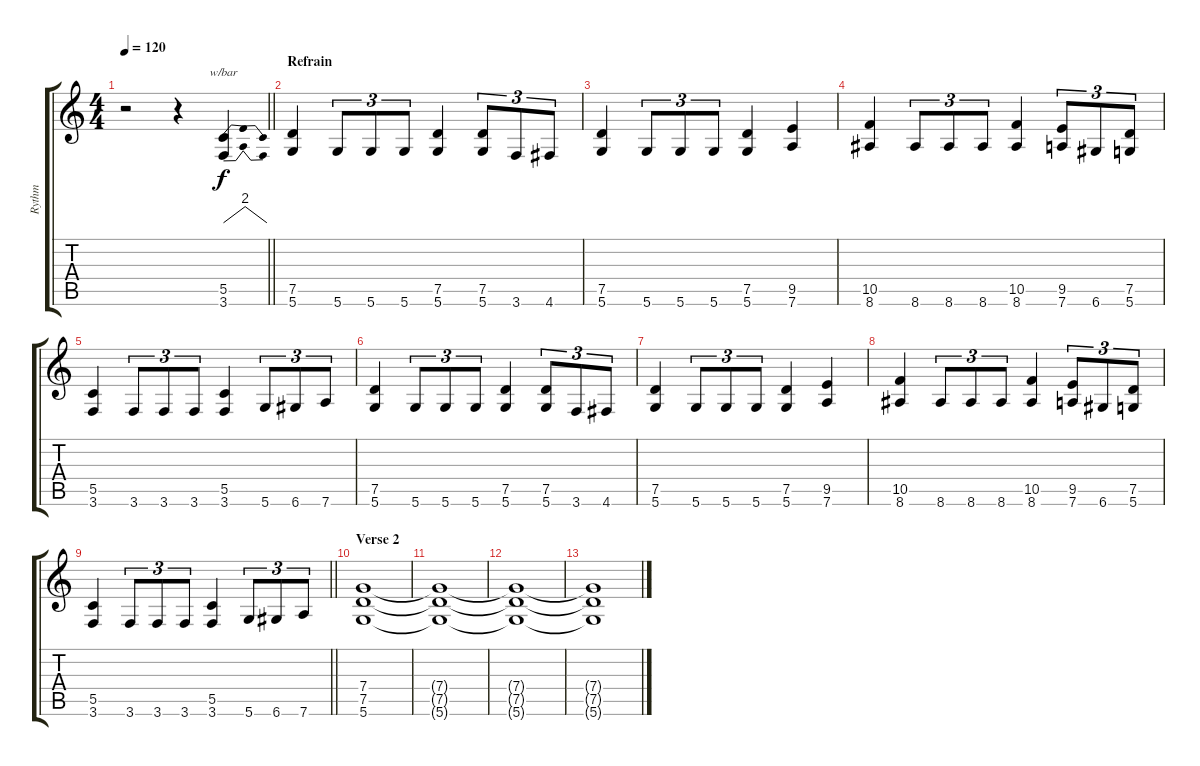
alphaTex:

\track ("Rythm" "Rythm") {instrument distortionguitar}
\staff {score tabs}
\tuning (D4 A3 F3 C3 G2 D2) {hide}
\ts (4 4)
\tempo 120
\clef g2
\barLineRight lightlight
\ks c
r.2{dy f} r.4 (5.5 3.6).4{tbe (dip default 0 0 30 8 60 0)} |
\section ("" "Refrain")
(7.5 5.6).4 5.6.8{tu (3 2)} 5.6.8{tu (3 2)} 5.6.8{tu (3 2)} (7.5 5.6).4 (7.5 5.6).8{tu (3 2)} 3.6.8{tu (3 2)} 4.6.8{tu (3 2)} |
(7.5 5.6).4 5.6.8{tu (3 2)} 5.6.8{tu (3 2)} 5.6.8{tu (3 2)} (7.5 5.6).4 (9.5 7.6).4 |
(10.5 8.6).4 8.6.8{tu (3 2)} 8.6.8{tu (3 2)} 8.6.8{tu (3 2)} (10.5 8.6).4 (9.5 7.6).8{tu (3 2)} 6.6.8{tu (3 2)} (7.5 5.6).8{tu (3 2)} |
(5.5 3.6).4 3.6.8{tu (3 2)} 3.6.8{tu (3 2)} 3.6.8{tu (3 2)} (5.5 3.6).4 5.6.8{tu (3 2)} 6.6.8{tu (3 2)} 7.6.8{tu (3 2)} |
(7.5 5.6).4 5.6.8{tu (3 2)} 5.6.8{tu (3 2)} 5.6.8{tu (3 2)} (7.5 5.6).4 (7.5 5.6).8{tu (3 2)} 3.6.8{tu (3 2)} 4.6.8{tu (3 2)} |
(7.5 5.6).4 5.6.8{tu (3 2)} 5.6.8{tu (3 2)} 5.6.8{tu (3 2)} (7.5 5.6).4 (9.5 7.6).4 |
(10.5 8.6).4 8.6.8{tu (3 2)} 8.6.8{tu (3 2)} 8.6.8{tu (3 2)} (10.5 8.6).4 (9.5 7.6).8{tu (3 2)} 6.6.8{tu (3 2)} (7.5 5.6).8{tu (3 2)} |
\barLineRight lightlight
(5.5 3.6).4 3.6.8{tu (3 2)} 3.6.8{tu (3 2)} 3.6.8{tu (3 2)} (5.5 3.6).4 5.6.8{tu (3 2)} 6.6.8{tu (3 2)} 7.6.8{tu (3 2)} |
\section ("" "Verse 2")
(7.4 7.5 5.6).1 |
(7.4{t} 7.5{t} 5.6{t}).1 |
(7.4{t} 7.5{t} 5.6{t}).1 |
(7.4{t} 7.5{t} 5.6{t}).1
